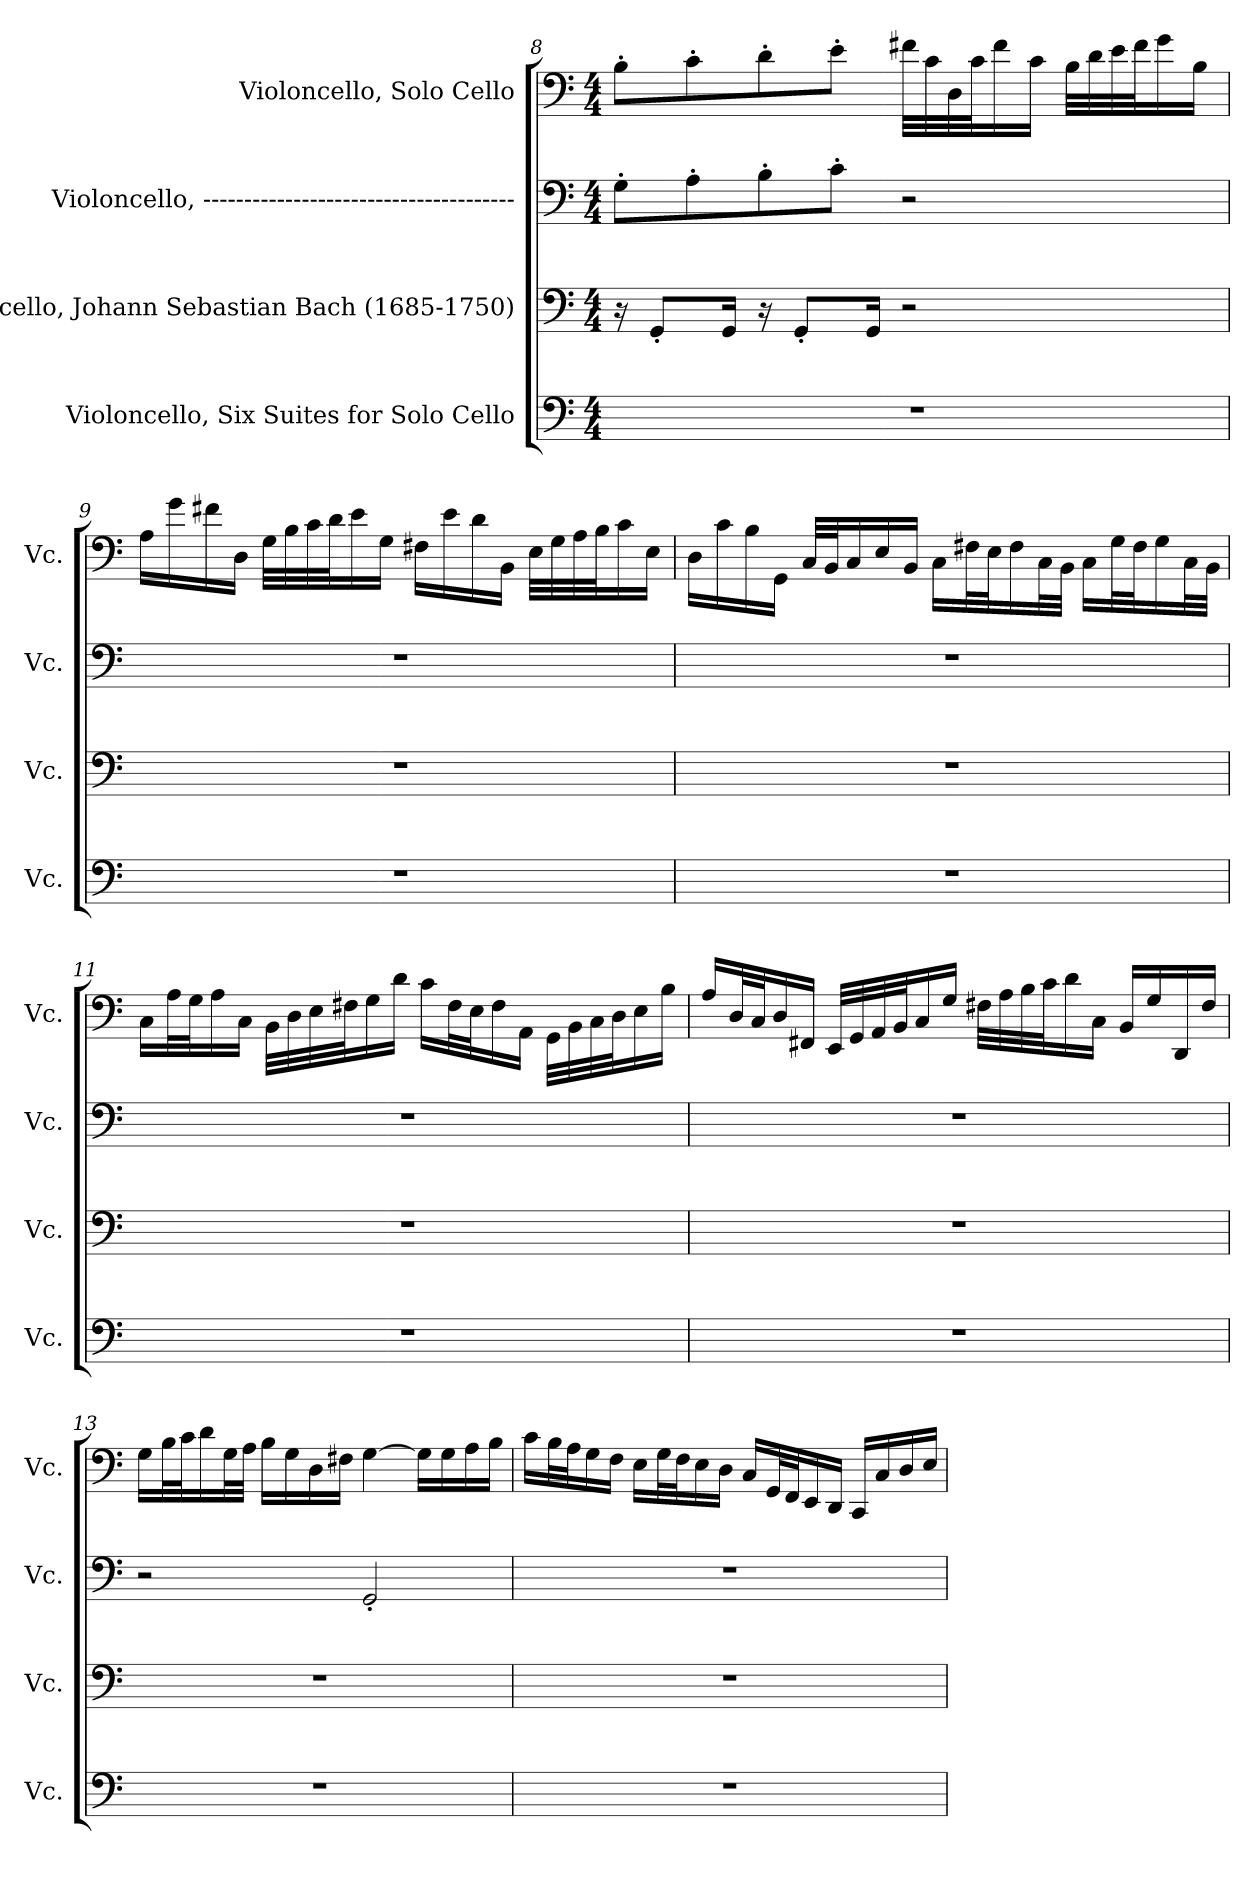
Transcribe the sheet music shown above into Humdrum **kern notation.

**kern	**kern	**kern	**kern
*part4	*part3	*part2	*part1
*staff4	*staff3	*staff2	*staff1
*I"Violoncello, Six Suites for Solo Cello	*I"Violoncello, Johann Sebastian Bach  (1685-1750)	*I"Violoncello, --------------------------------------	*I"Violoncello, Solo Cello
*I'Vc.	*I'Vc.	*I'Vc.	*I'Vc.
!!LO:LB:g=z
*clefF4	*clefF4	*clefF4	*clefF4
*k[]	*k[]	*k[]	*k[]
*M4/4	*M4/4	*M4/4	*M4/4
=8	=8	=8	=8
1r	16r	8G'\L	8B'\L
.	8GG'/L	.	.
.	.	8A'\	8c'\
.	16GG/Jk	.	.
.	16r	8B'\	8d'\
.	8GG'/L	.	.
.	.	8c'\J	8e'\J
.	16GG/Jk	.	.
.	2r	2r	32f#X\LLL
.	.	.	32c\
.	.	.	32D\
.	.	.	32c\J
.	.	.	16f#\
.	.	.	16c\JJ
.	.	.	32B\LLL
.	.	.	32d\
.	.	.	32e\
.	.	.	32f#\J
.	.	.	16g\
.	.	.	16B\JJ
=9	=9	=9	=9
1r	1r	1r	16A\LL
.	.	.	16g\
.	.	.	16f#X\
.	.	.	16D\JJ
.	.	.	32G\LLL
.	.	.	32B\
.	.	.	32c\
.	.	.	32d\J
.	.	.	16e\
.	.	.	16G\JJ
.	.	.	16F#X\LL
.	.	.	16e\
.	.	.	16d\
.	.	.	16BB\JJ
.	.	.	32E\LLL
.	.	.	32G\
.	.	.	32A\
.	.	.	32B\J
.	.	.	16c\
.	.	.	16E\JJ
!!LO:LB:g=z
=10	=10	=10	=10
1r	1r	1r	16D\LL
.	.	.	16c\
.	.	.	16B\
.	.	.	16GG\JJ
.	.	.	32C/LLL
.	.	.	32BB/J
.	.	.	16C/
.	.	.	16E/
.	.	.	16BB/JJ
.	.	.	16C\LL
.	.	.	32F#X\L
.	.	.	32E\J
.	.	.	16F#\
.	.	.	32C\L
.	.	.	32BB\JJJ
.	.	.	16C\LL
.	.	.	32G\L
.	.	.	32F#\J
.	.	.	16G\
.	.	.	32C\L
.	.	.	32BB\JJJ
=11	=11	=11	=11
1r	1r	1r	16C\LL
.	.	.	32A\L
.	.	.	32G\J
.	.	.	16A\
.	.	.	16C\JJ
.	.	.	32BB\LLL
.	.	.	32D\
.	.	.	32E\
.	.	.	32F#X\J
.	.	.	16G\
.	.	.	16d\JJ
.	.	.	16c\LL
.	.	.	32F#\L
.	.	.	32E\J
.	.	.	16F#\
.	.	.	16AA\JJ
.	.	.	32GG\LLL
.	.	.	32BB\
.	.	.	32C\
.	.	.	32D\J
.	.	.	16E\
.	.	.	16B\JJ
!!LO:PB:g=z
=12	=12	=12	=12
1r	1r	1r	16A/LL
.	.	.	32D/L
.	.	.	32C/J
.	.	.	16D/
.	.	.	16FF#X/JJ
.	.	.	32EE/LLL
.	.	.	32GG/
.	.	.	32AA/
.	.	.	32BB/J
.	.	.	16C/
.	.	.	16G/JJ
.	.	.	32F#X\LLL
.	.	.	32A\
.	.	.	32B\
.	.	.	32c\J
.	.	.	16d\
.	.	.	16C\JJ
.	.	.	16BB/LL
.	.	.	16G/
.	.	.	16DD/
.	.	.	16F#/JJ
=13	=13	=13	=13
1r	1r	2r	16G\LL
.	.	.	32B\L
.	.	.	32c\J
.	.	.	16d\
.	.	.	32G\L
.	.	.	32A\JJJ
.	.	.	16B\LL
.	.	.	16G\
.	.	.	16D\
.	.	.	16F#X\JJ
.	.	2GG'/	[4G\
.	.	.	16G\LL]
.	.	.	16G\
.	.	.	16A\
.	.	.	16B\JJ
!!LO:LB:g=z
=14	=14	=14	=14
1r	1r	1r	16c\LL
.	.	.	32B\L
.	.	.	32A\J
.	.	.	16G\
.	.	.	16F\JJ
.	.	.	16E\LL
.	.	.	32G\L
.	.	.	32F\J
.	.	.	16E\
.	.	.	16D\JJ
.	.	.	16C/LL
.	.	.	32GG/L
.	.	.	32FF/J
.	.	.	16EE/
.	.	.	16DD/JJ
.	.	.	16CC/LL
.	.	.	16C/
.	.	.	16D/
.	.	.	16E/JJ
=	=	=	=
*-	*-	*-	*-
